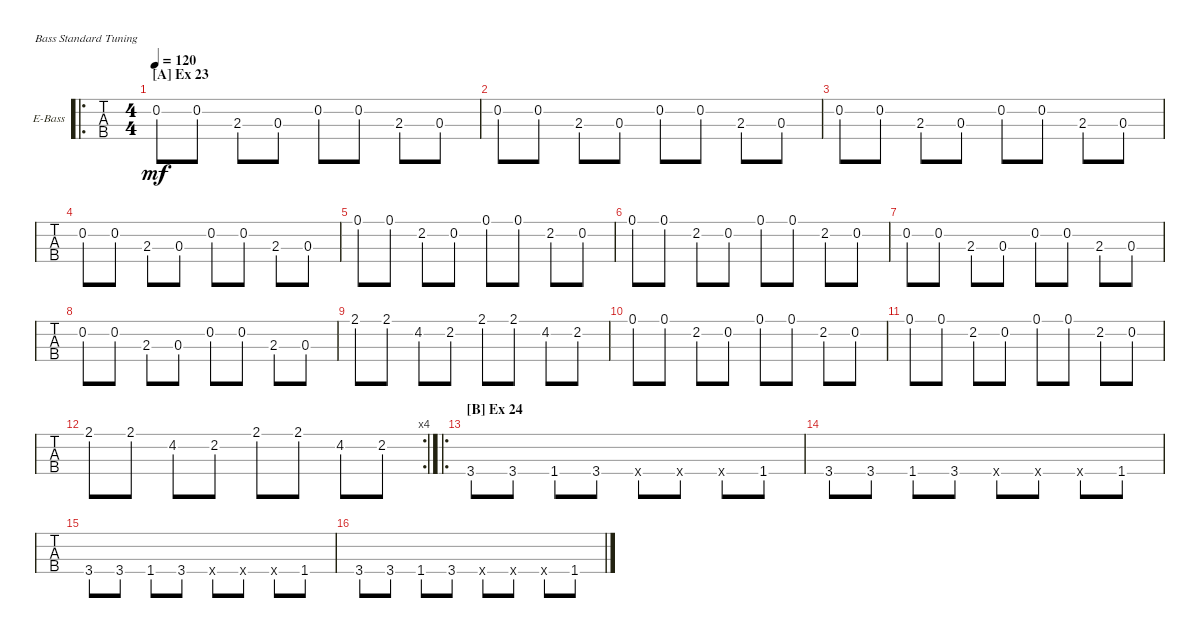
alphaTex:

\bracketExtendMode groupsimilarinstruments
\firstSystemTrackNameOrientation horizontal
\otherSystemsTrackNameOrientation horizontal
\track ("Electric Bass" "E-Bass") {instrument electricbassfinger}
\staff {tabs}
\tuning (G2 D2 A1 E1)
\ro
\ts (4 4)
\section ("A" "Ex 23")
\tempo 120
\clef f4
\ks c
0.2.8{dy mf instrument electricbassfinger} 0.2.8 2.3.8 0.3.8 0.2.8 0.2.8 2.3.8 0.3.8 |
0.2.8 0.2.8 2.3.8 0.3.8 0.2.8 0.2.8 2.3.8 0.3.8 |
0.2.8 0.2.8 2.3.8 0.3.8 0.2.8 0.2.8 2.3.8 0.3.8 |
0.2.8 0.2.8 2.3.8 0.3.8 0.2.8 0.2.8 2.3.8 0.3.8 |
0.1.8 0.1.8 2.2.8 0.2.8 0.1.8 0.1.8 2.2.8 0.2.8 |
0.1.8 0.1.8 2.2.8 0.2.8 0.1.8 0.1.8 2.2.8 0.2.8 |
0.2.8 0.2.8 2.3.8 0.3.8 0.2.8 0.2.8 2.3.8 0.3.8 |
0.2.8 0.2.8 2.3.8 0.3.8 0.2.8 0.2.8 2.3.8 0.3.8 |
2.1.8 2.1.8 4.2.8 2.2.8 2.1.8 2.1.8 4.2.8 2.2.8 |
0.1.8 0.1.8 2.2.8 0.2.8 0.1.8 0.1.8 2.2.8 0.2.8 |
0.1.8 0.1.8 2.2.8 0.2.8 0.1.8 0.1.8 2.2.8 0.2.8 |
\rc 4
2.1.8 2.1.8 4.2.8 2.2.8 2.1.8 2.1.8 4.2.8 2.2.8 |
\ro
\section ("B" "Ex 24")
3.4.8 3.4.8 1.4.8 3.4.8 3.4{x}.8 3.4{x}.8 3.4{x}.8 1.4.8 |
3.4.8 3.4.8 1.4.8 3.4.8 3.4{x}.8 3.4{x}.8 3.4{x}.8 1.4.8 |
3.4.8 3.4.8 1.4.8 3.4.8 3.4{x}.8 3.4{x}.8 3.4{x}.8 1.4.8 |
3.4.8 3.4.8 1.4.8 3.4.8 3.4{x}.8 3.4{x}.8 3.4{x}.8 1.4.8
